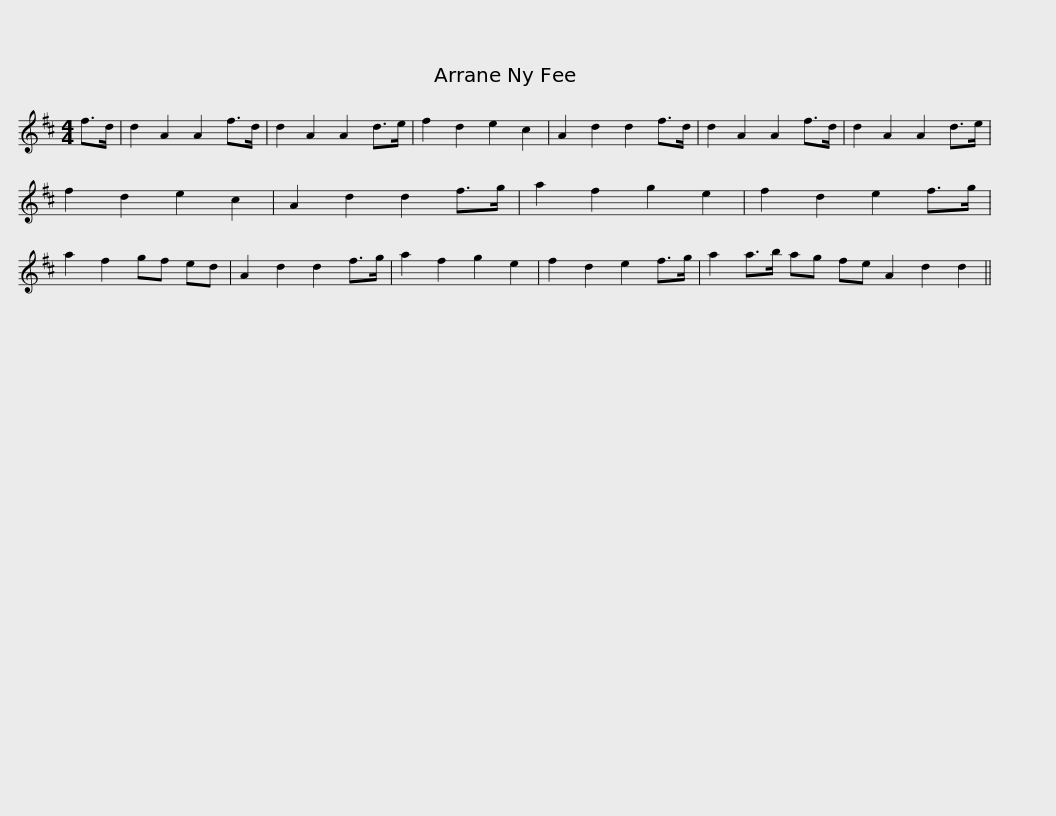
X:1
L:1/8
M:4/4
I:linebreak $
K:D
V:1 treble
V:1
 f>d | d2 A2 A2 f>d | d2 A2 A2 d>e | f2 d2 e2 c2 | A2 d2 d2 f>d | %5
 d2 A2 A2 f>d | d2 A2 A2 d>e | f2 d2 e2 c2 |$ A2 d2 d2 f>g | a2 f2 g2 e2 | %10
 f2 d2 e2 f>g | a2 f2 gf ed | A2 d2 d2 f>g | a2 f2 g2 e2 | f2 d2 e2 f>g |$ %15
 a2 a>b ag fe A2 d2 d2 || %16
